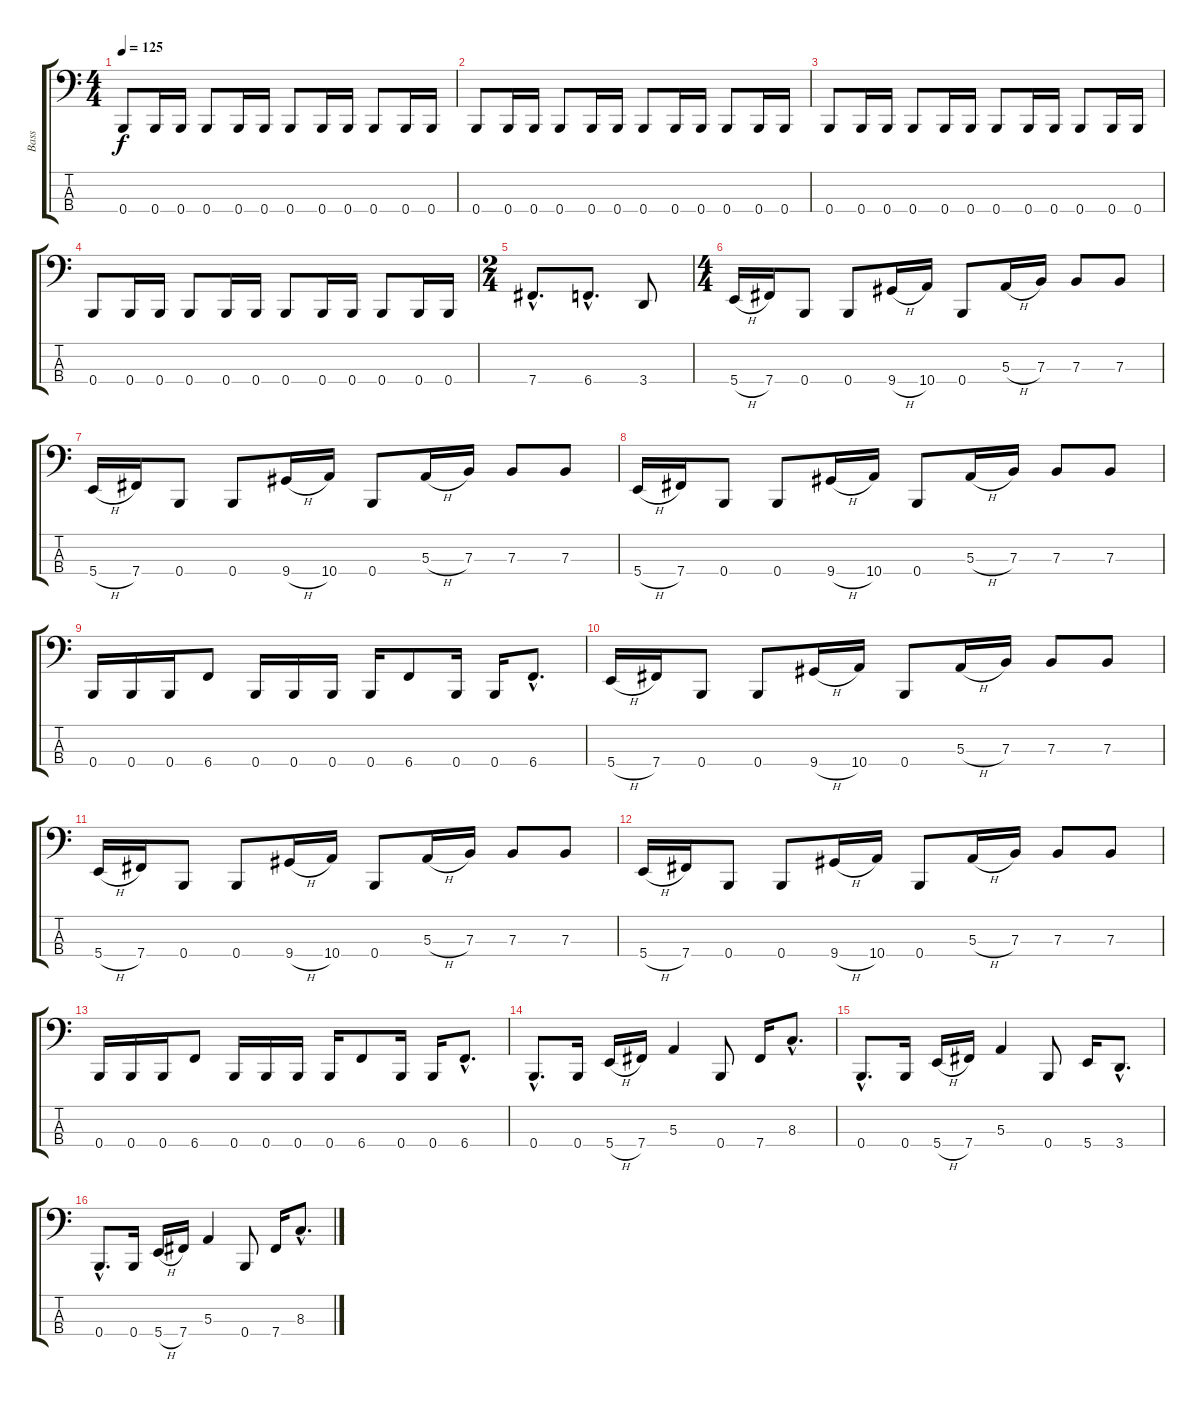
\track ("Bass" "Bass") {instrument electricbasspick}
\staff {score tabs}
\tuning (D2 A1 E1 B0) {hide}
\ts (4 4)
\tempo 125
\clef f4
\ks c
0.4.8{dy f} 0.4.16 0.4.16 0.4.8 0.4.16 0.4.16 0.4.8 0.4.16 0.4.16 0.4.8 0.4.16 0.4.16 |
0.4.8 0.4.16 0.4.16 0.4.8 0.4.16 0.4.16 0.4.8 0.4.16 0.4.16 0.4.8 0.4.16 0.4.16 |
0.4.8 0.4.16 0.4.16 0.4.8 0.4.16 0.4.16 0.4.8 0.4.16 0.4.16 0.4.8 0.4.16 0.4.16 |
0.4.8 0.4.16 0.4.16 0.4.8 0.4.16 0.4.16 0.4.8 0.4.16 0.4.16 0.4.8 0.4.16 0.4.16 |
\ts (2 4)
7.4{hac}.8{d} 6.4{hac}.8{d} 3.4.8 |
\ts (4 4)
5.4{h}.16 7.4.16 0.4.8 0.4.8 9.4{h}.16 10.4.16 0.4.8 5.3{h}.16 7.3.16 7.3.8 7.3.8 |
5.4{h}.16 7.4.16 0.4.8 0.4.8 9.4{h}.16 10.4.16 0.4.8 5.3{h}.16 7.3.16 7.3.8 7.3.8 |
5.4{h}.16 7.4.16 0.4.8 0.4.8 9.4{h}.16 10.4.16 0.4.8 5.3{h}.16 7.3.16 7.3.8 7.3.8 |
0.4.16 0.4.16 0.4.16 6.4.8 0.4.16 0.4.16 0.4.16 0.4.16 6.4.8 0.4.16 0.4.16 6.4{hac}.8{d} |
5.4{h}.16 7.4.16 0.4.8 0.4.8 9.4{h}.16 10.4.16 0.4.8 5.3{h}.16 7.3.16 7.3.8 7.3.8 |
5.4{h}.16 7.4.16 0.4.8 0.4.8 9.4{h}.16 10.4.16 0.4.8 5.3{h}.16 7.3.16 7.3.8 7.3.8 |
5.4{h}.16 7.4.16 0.4.8 0.4.8 9.4{h}.16 10.4.16 0.4.8 5.3{h}.16 7.3.16 7.3.8 7.3.8 |
0.4.16 0.4.16 0.4.16 6.4.8 0.4.16 0.4.16 0.4.16 0.4.16 6.4.8 0.4.16 0.4.16 6.4{hac}.8{d} |
0.4{hac}.8{d} 0.4.16 5.4{h}.16 7.4.16 5.3.4 0.4.8 7.4.16 8.3{hac}.8{d} |
0.4{hac}.8{d} 0.4.16 5.4{h}.16 7.4.16 5.3.4 0.4.8 5.4.16 3.4{hac}.8{d} |
0.4{hac}.8{d} 0.4.16 5.4{h}.16 7.4.16 5.3.4 0.4.8 7.4.16 8.3{hac}.8{d}
